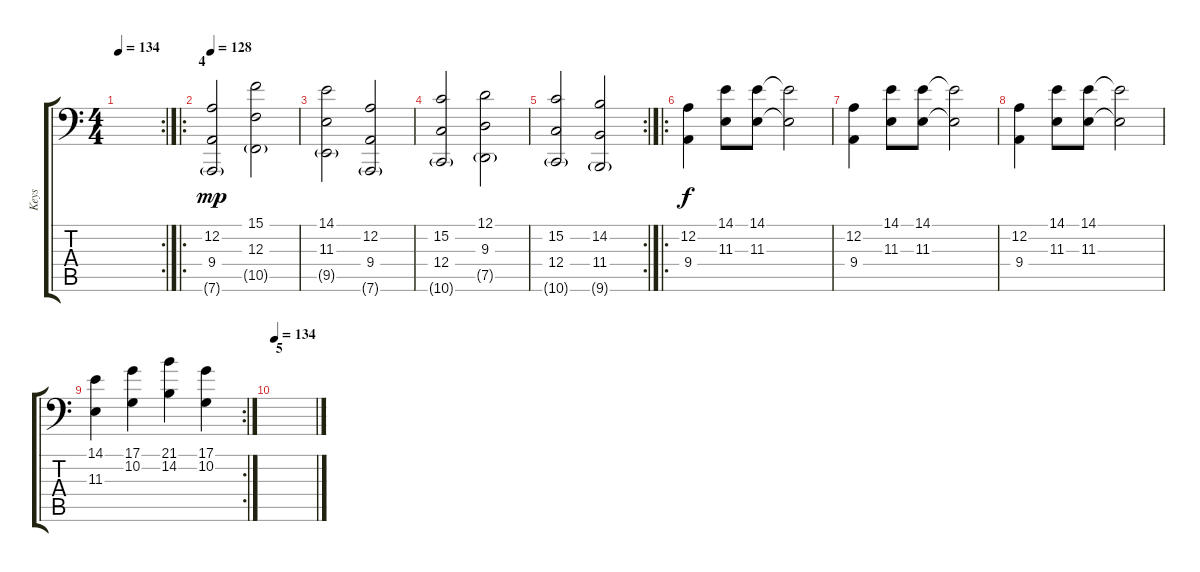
\track ("Keys" "Keys") {instrument synthstrings1}
\staff {score tabs}
\tuning (D3 A2 F2 C2 G1 D1) {hide}
\rc 2
\ts (4 4)
\tempo 134
\clef f4
\ks c
|
\ro
\section ("" "4")
\tempo 128
(12.2 9.4 7.6{g}).2{dy mp} (15.1 12.3 10.5{g}).2 |
(14.1 11.3 9.5{g}).2 (12.2 9.4 7.6{g}).2 |
(15.2 12.4 10.6{g}).2 (12.1 9.3 7.5{g}).2 |
\rc 2
(15.2 12.4 10.6{g}).2 (14.2 11.4 9.6{g}).2 |
\ro
(12.2 9.4).4{dy f} (14.1 11.3).8 (14.1 11.3).8 (14.1{t} 11.3{t}).2 |
(12.2 9.4).4 (14.1 11.3).8 (14.1 11.3).8 (14.1{t} 11.3{t}).2 |
(12.2 9.4).4 (14.1 11.3).8 (14.1 11.3).8 (14.1{t} 11.3{t}).2 |
\rc 2
(14.1 11.3).4 (17.1 10.2).4 (21.1 14.2).4 (17.1 10.2).4 |
\section ("" "5")
\tempo 134
